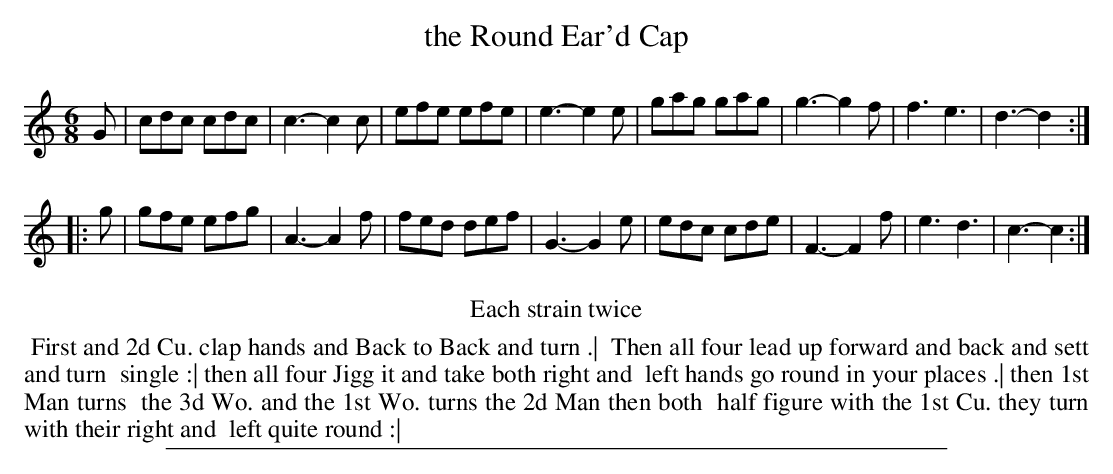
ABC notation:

X:1
T: the Round Ear'd Cap
M: 6/8
L: 1/8
K: C
G |\
cdc cdc | c3- c2c | efe efe | e3- e2e |\
gag gag | g3- g2f | f3  e3  | d3- d2 :|
|: g |\
gfe efg | A3- A2f | fed def | G3- G2e |\
edc cde | F3- F2f | e3  d3  | c3- c2 :|
